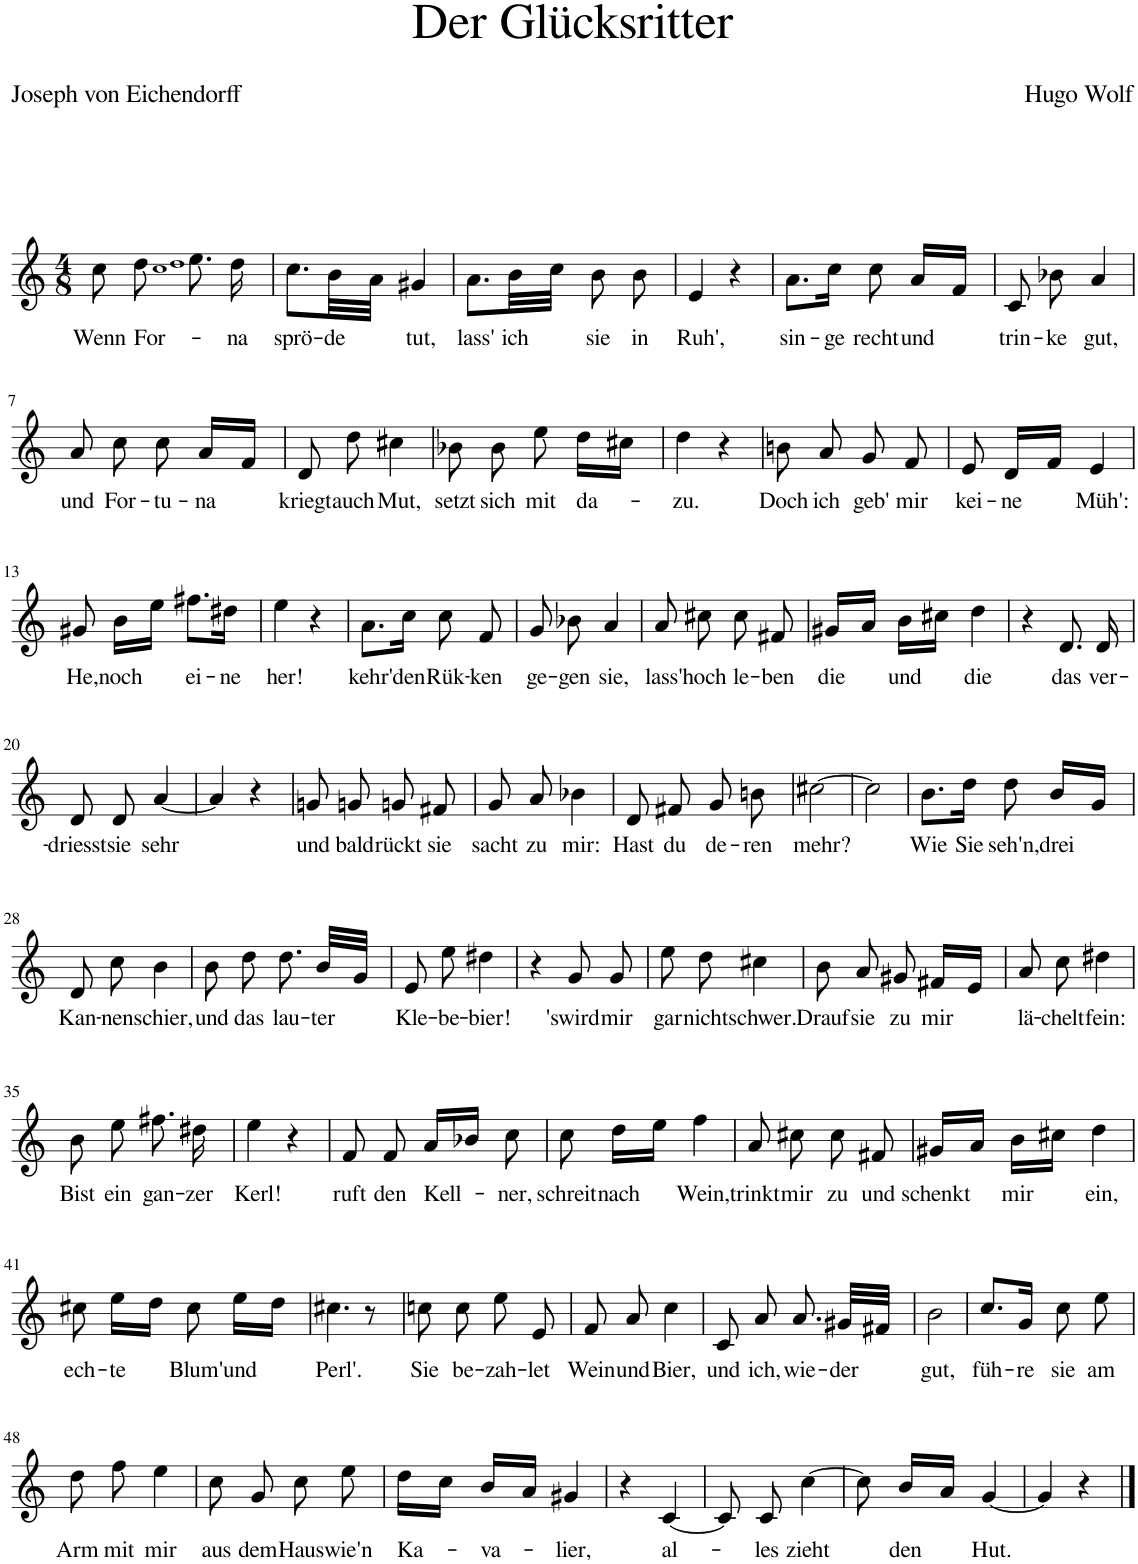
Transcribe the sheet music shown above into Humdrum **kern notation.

**kern	**text
*part1	*part1
*staff1	*staff1
*I"Piano	*
*I'Pno	*
*clefG2	*
*k[]	*
*M4/8	*
=1	=1
!	!LO:LY:b
8cc\	Wenn
!	!LO:LY:b
8dd\	For-
1qcc	.
1qdd	.
8.ee\	.
!	!LO:LY:b
16dd\	-na
=2	=2
!	!LO:LY:b
8.cc\L	sprö-
!	!LO:LY:b
32b\LL	-de
32a\JJJ	.
!	!LO:LY:b
4g#X/	tut,
=3	=3
!	!LO:LY:b
8.a\L	lass'
!	!LO:LY:b
32b\LL	ich
32cc\JJJ	.
!	!LO:LY:b
8b\	sie
!	!LO:LY:b
8b\	in
=4	=4
!	!LO:LY:b
4e/	Ruh',
4r	.
=5	=5
!	!LO:LY:b
8.a\L	sin-
!	!LO:LY:b
16cc\Jk	-ge
!	!LO:LY:b
8cc\	recht
!	!LO:LY:b
16a/LL	und
16f/JJ	.
=6	=6
!	!LO:LY:b
8c/	trin-
!	!LO:LY:b
8b-X\	-ke
!	!LO:LY:b
4a/	gut,
!!LO:LB:g=z
=7	=7
!	!LO:LY:b
8a/	und
!	!LO:LY:b
8cc\	For-
!	!LO:LY:b
8cc\	-tu-
!	!LO:LY:b
16a/LL	-na
16f/JJ	.
=8	=8
!	!LO:LY:b
8d/	kriegt
!	!LO:LY:b
8dd\	auch
!	!LO:LY:b
4cc#X\	Mut,
=9	=9
!	!LO:LY:b
8b-X\	setzt
!	!LO:LY:b
8b-\	sich
!	!LO:LY:b
8ee\	mit
!	!LO:LY:b
16dd\LL	da-
16cc#X\JJ	.
=10	=10
!	!LO:LY:b
4dd\	-zu.
4r	.
=11	=11
!	!LO:LY:b
8bn\	Doch
!	!LO:LY:b
8a/	ich
!	!LO:LY:b
8g/	geb'
!	!LO:LY:b
8f/	mir
=12	=12
!	!LO:LY:b
8e/	kei-
!	!LO:LY:b
16d/LL	-ne
16f/JJ	.
!	!LO:LY:b
4e/	Müh':
!!LO:LB:g=z
=13	=13
!	!LO:LY:b
8g#X/	He,
!	!LO:LY:b
16b\LL	noch
16ee\JJ	.
!	!LO:LY:b
8.ff#X\L	ei-
!	!LO:LY:b
16dd#X\Jk	-ne
=14	=14
!	!LO:LY:b
4ee\	her!
4r	.
=15	=15
!	!LO:LY:b
8.a\L	kehr'
!	!LO:LY:b
16cc\Jk	den
!	!LO:LY:b
8cc\	Rük-
!	!LO:LY:b
8f/	-ken
=16	=16
!	!LO:LY:b
8g/	ge-
!	!LO:LY:b
8b-X\	-gen
!	!LO:LY:b
4a/	sie,
=17	=17
!	!LO:LY:b
8a/	lass'
!	!LO:LY:b
8cc#X\	hoch
!	!LO:LY:b
8cc#\	le-
!	!LO:LY:b
8f#X/	-ben
=18	=18
!	!LO:LY:b
16g#X/LL	die
16a/JJ	.
!	!LO:LY:b
16b\LL	und
16cc#X\JJ	.
!	!LO:LY:b
4dd\	die
=19	=19
4r	.
!	!LO:LY:b
8.d/	das
!	!LO:LY:b
16d/	ver-
!!LO:LB:g=z
=20	=20
!	!LO:LY:b
8d/	-driesst
!	!LO:LY:b
8d/	sie
!	!LO:LY:b
[4a/	sehr
=21	=21
4a/]	.
4r	.
=22	=22
!	!LO:LY:b
8gn/	und
!	!LO:LY:b
8gn/	bald
!	!LO:LY:b
8gn/	rückt
!	!LO:LY:b
8f#X/	sie
=23	=23
!	!LO:LY:b
8g/	sacht
!	!LO:LY:b
8a/	zu
!	!LO:LY:b
4b-X\	mir:
=24	=24
!	!LO:LY:b
8d/	Hast
!	!LO:LY:b
8f#X/	du
!	!LO:LY:b
8g/	de-
!	!LO:LY:b
8bn\	-ren
=25	=25
!	!LO:LY:b
[2cc#X\	mehr?
=26	=26
2cc#\]	.
=27	=27
!	!LO:LY:b
8.b\L	Wie
!	!LO:LY:b
16dd\Jk	Sie
!	!LO:LY:b
8dd\	seh'n,
!	!LO:LY:b
16b/LL	drei
16g/JJ	.
!!LO:LB:g=z
=28	=28
!	!LO:LY:b
8d/	Kan-
!	!LO:LY:b
8cc\	-nen
!	!LO:LY:b
4b\	schier,
=29	=29
!	!LO:LY:b
8b\	und
!	!LO:LY:b
8dd\	das
!	!LO:LY:b
8.dd\	lau-
!	!LO:LY:b
32b/LLL	-ter
32g/JJJ	.
=30	=30
!	!LO:LY:b
8e/	Kle-
!	!LO:LY:b
8ee\	-be-
!	!LO:LY:b
4dd#X\	-bier!
=31	=31
4r	.
!	!LO:LY:b
8g/	'swird
!	!LO:LY:b
8g/	mir
=32	=32
!	!LO:LY:b
8ee\	gar
!	!LO:LY:b
8dd\	nicht
!	!LO:LY:b
4cc#X\	schwer.
=33	=33
!	!LO:LY:b
8b\	Drauf
!	!LO:LY:b
8a/	sie
!	!LO:LY:b
8g#X/	zu
!	!LO:LY:b
16f#X/LL	mir
16e/JJ	.
=34	=34
!	!LO:LY:b
8a/	lä-
!	!LO:LY:b
8cc\	-chelt
!	!LO:LY:b
4dd#X\	fein:
!!LO:LB:g=z
=35	=35
!	!LO:LY:b
8b\	Bist
!	!LO:LY:b
8ee\	ein
!	!LO:LY:b
8.ff#X\	gan-
!	!LO:LY:b
16dd#X\	-zer
=36	=36
!	!LO:LY:b
4ee\	Kerl!
4r	.
=37	=37
!	!LO:LY:b
8f/	ruft
!	!LO:LY:b
8f/	den
!	!LO:LY:b
16a/LL	Kell-
16b-X/JJ	.
!	!LO:LY:b
8cc\	-ner,
=38	=38
!	!LO:LY:b
8cc\	schreit
!	!LO:LY:b
16dd\LL	nach
16ee\JJ	.
!	!LO:LY:b
4ff\	Wein,
=39	=39
!	!LO:LY:b
8a/	trinkt
!	!LO:LY:b
8cc#X\	mir
!	!LO:LY:b
8cc#\	zu
!	!LO:LY:b
8f#X/	und
=40	=40
!	!LO:LY:b
16g#X/LL	schenkt
16a/JJ	.
!	!LO:LY:b
16b\LL	mir
16cc#X\JJ	.
!	!LO:LY:b
4dd\	ein,
!!LO:LB:g=z
=41	=41
!	!LO:LY:b
8cc#X\	ech-
!	!LO:LY:b
16ee\LL	-te
16dd\JJ	.
!	!LO:LY:b
8cc#\	Blum'
!	!LO:LY:b
16ee\LL	und
16dd\JJ	.
=42	=42
!	!LO:LY:b
4.cc#X\	Perl'.
8r	.
=43	=43
!	!LO:LY:b
8ccn\	Sie
!	!LO:LY:b
8cc\	be-
!	!LO:LY:b
8ee\	-zah-
!	!LO:LY:b
8e/	-let
=44	=44
!	!LO:LY:b
8f/	Wein
!	!LO:LY:b
8a/	und
!	!LO:LY:b
4cc\	Bier,
=45	=45
!	!LO:LY:b
8c/	und
!	!LO:LY:b
8a/	ich,
!	!LO:LY:b
8.a/	wie-
!	!LO:LY:b
32g#X/LLL	-der
32f#X/JJJ	.
=46	=46
!	!LO:LY:b
2b\	gut,
=47	=47
!	!LO:LY:b
8.cc/L	füh-
!	!LO:LY:b
16g/Jk	-re
!	!LO:LY:b
8cc\	sie
!	!LO:LY:b
8ee\	am
!!LO:LB:g=z
=48	=48
!	!LO:LY:b
8dd\	Arm
!	!LO:LY:b
8ff\	mit
!	!LO:LY:b
4ee\	mir
=49	=49
!	!LO:LY:b
8cc\	aus
!	!LO:LY:b
8g/	dem
!	!LO:LY:b
8cc\	Haus
!	!LO:LY:b
8ee\	wie'n
=50	=50
!	!LO:LY:b
16dd\LL	Ka-
16cc\JJ	.
!	!LO:LY:b
16b/LL	-va-
16a/JJ	.
!	!LO:LY:b
4g#X/	-lier,
=51	=51
4r	.
!	!LO:LY:b
[4c/	al-
=52	=52
8c/]	.
!	!LO:LY:b
8c/	-les
!	!LO:LY:b
[4cc\	zieht
=53	=53
8cc\]	.
!	!LO:LY:b
16b/LL	den
16a/JJ	.
!	!LO:LY:b
[4g/	Hut.
=54	=54
4g/]	.
4r	.
==	==
*-	*-
